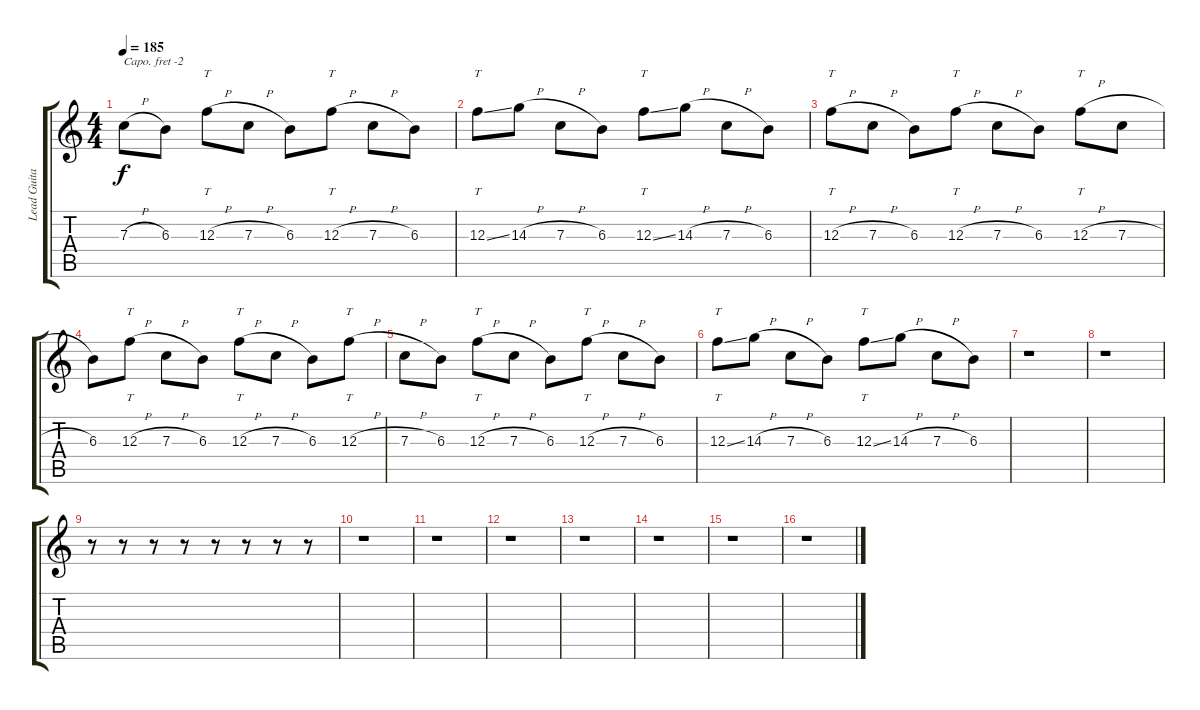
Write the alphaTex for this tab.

\track ("Lead Guitar" "Lead Guita") {instrument distortionguitar}
\staff {score tabs}
\capo -2
\tuning (E4 B3 G3 D3 A2 D2) {hide}
\ts (4 4)
\tempo 185
\clef g2
\ks c
7.3{h}.8{dy f} 6.3.8 12.3{h}.8{tt} 7.3{h}.8 6.3.8 12.3{h}.8{tt} 7.3{h}.8 6.3.8 |
12.3{ss}.8{tt} 14.3{h}.8 7.3{h}.8 6.3.8 12.3{ss}.8{tt} 14.3{h}.8 7.3{h}.8 6.3.8 |
12.3{h}.8{tt} 7.3{h}.8 6.3.8 12.3{h}.8{tt} 7.3{h}.8 6.3.8 12.3{h}.8{tt} 7.3{h}.8 |
6.3.8 12.3{h}.8{tt} 7.3{h}.8 6.3.8 12.3{h}.8{tt} 7.3{h}.8 6.3.8 12.3{h}.8{tt} |
7.3{h}.8 6.3.8 12.3{h}.8{tt} 7.3{h}.8 6.3.8 12.3{h}.8{tt} 7.3{h}.8 6.3.8 |
12.3{ss}.8{tt} 14.3{h}.8 7.3{h}.8 6.3.8 12.3{ss}.8{tt} 14.3{h}.8 7.3{h}.8 6.3.8 |
r.1 |
r.1 |
r.8 r.8 r.8 r.8 r.8 r.8 r.8 r.8 |
r.1 |
r.1 |
r.1 |
r.1 |
r.1 |
r.1 |
r.1
